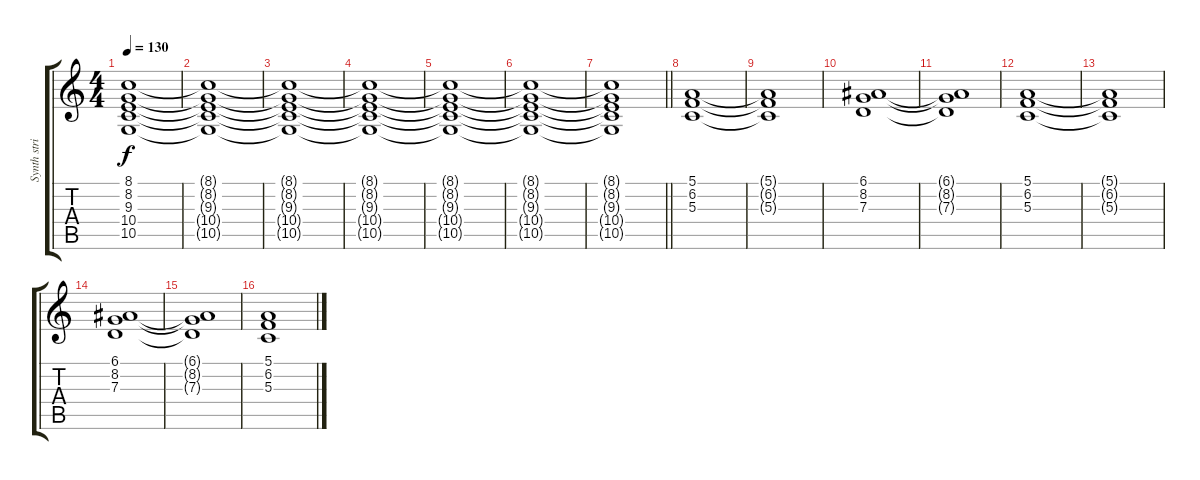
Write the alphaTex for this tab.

\track ("Synth strings" "Synth stri") {instrument stringensemble1}
\staff {score tabs}
\tuning (E4 B3 G3 D3 A2 E2) {hide}
\ts (4 4)
\tempo 130
\clef g2
\ks c
(8.1{t} 8.2{t} 9.3{t} 10.4{t} 10.5{t}).1{dy f} |
(8.1{t} 8.2{t} 9.3{t} 10.4{t} 10.5{t}).1 |
(8.1{t} 8.2{t} 9.3{t} 10.4{t} 10.5{t}).1 |
(8.1{t} 8.2{t} 9.3{t} 10.4{t} 10.5{t}).1 |
(8.1{t} 8.2{t} 9.3{t} 10.4{t} 10.5{t}).1 |
(8.1{t} 8.2{t} 9.3{t} 10.4{t} 10.5{t}).1 |
\barLineRight lightlight
(8.1{t} 8.2{t} 9.3{t} 10.4{t} 10.5{t}).1 |
(5.1 6.2 5.3).1 |
(5.1{t} 6.2{t} 5.3{t}).1 |
(6.1 8.2 7.3).1 |
(6.1{t} 8.2{t} 7.3{t}).1 |
(5.1 6.2 5.3).1 |
(5.1{t} 6.2{t} 5.3{t}).1 |
(6.1 8.2 7.3).1 |
(6.1{t} 8.2{t} 7.3{t}).1 |
(5.1 6.2 5.3).1
